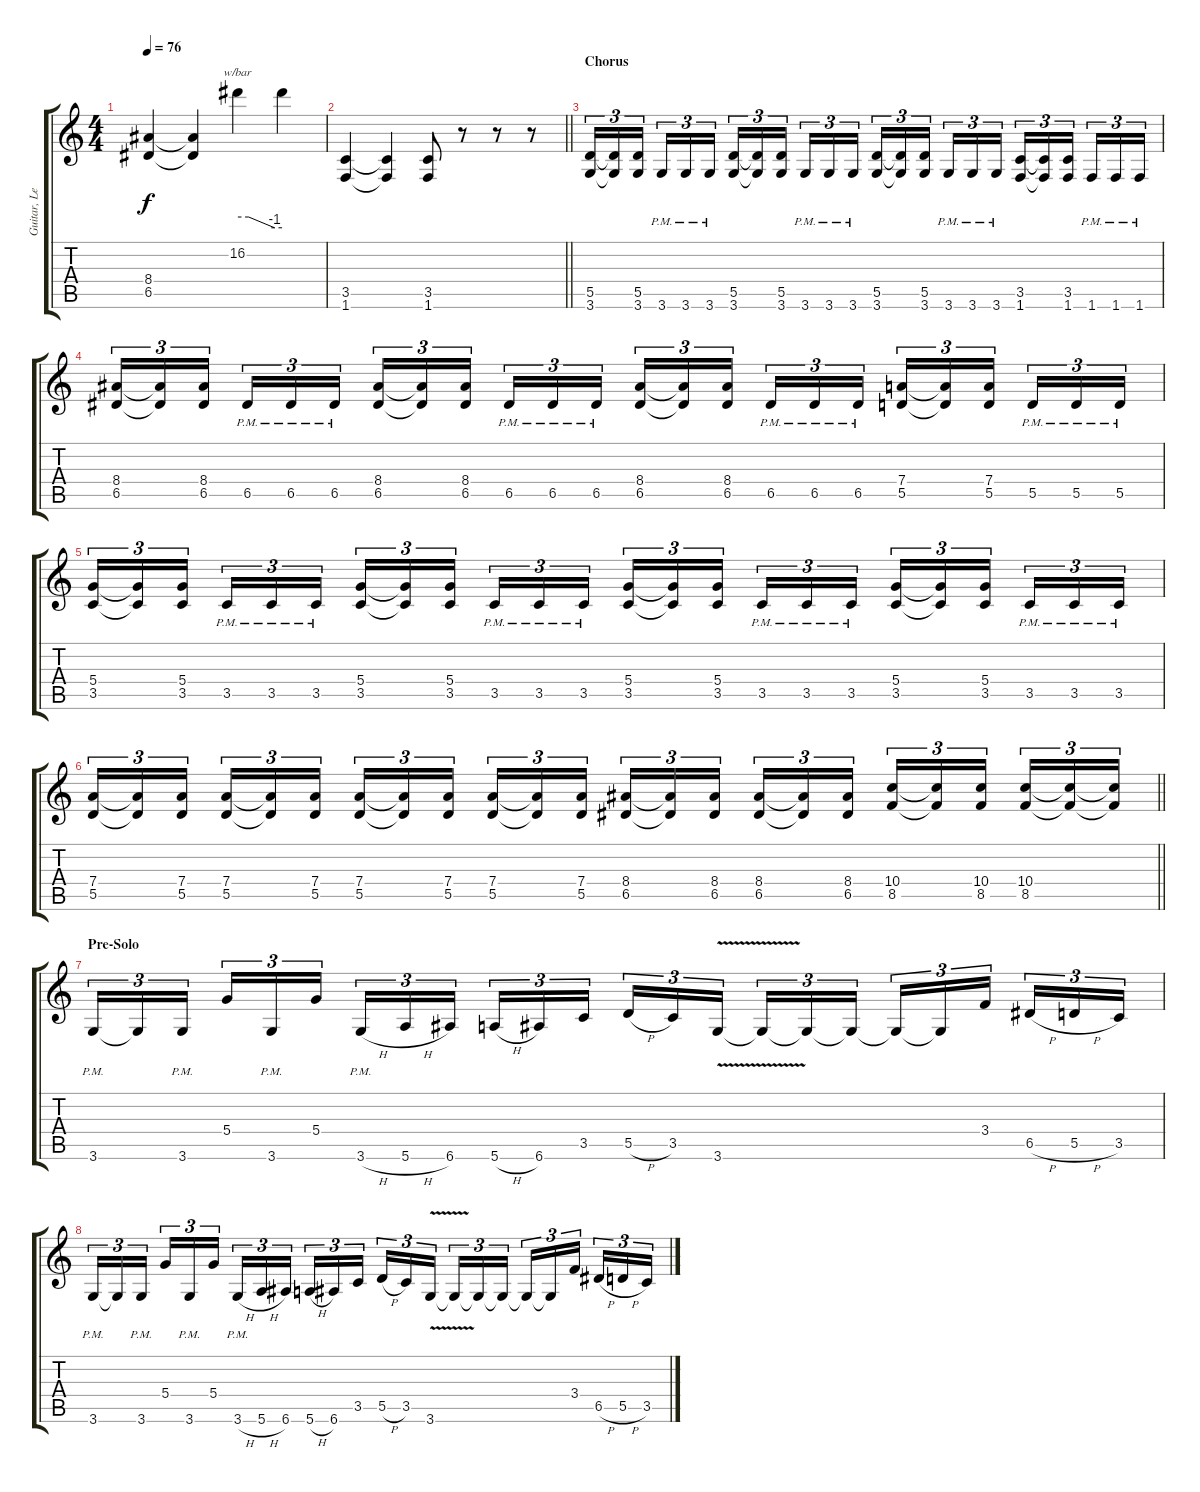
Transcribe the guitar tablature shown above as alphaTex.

\track ("Guitar, Lead" "Guitar, Le") {instrument distortionguitar}
\staff {score tabs}
\tuning (E4 B3 G3 D3 A2 E2) {hide}
\ts (4 4)
\tempo 76
\clef g2
\ks c
(8.4 6.5).4{dy f} (8.4{t} 6.5{t}).4 16.2.4{tbe (custom default 0 0 15 0 50 -4 60 -4)} 16.2{t}.4 |
\barLineRight lightlight
(3.5 1.6).4 (3.5{t} 1.6{t}).4 (3.5 1.6).8 r.8 r.8 r.8 |
\section ("" "Chorus")
(5.5 3.6).16{tu (3 2)} (5.5{t} 3.6{t}).16{tu (3 2)} (5.5 3.6).16{tu (3 2) beam splitsecondary} 3.6{pm}.16{tu (3 2)} 3.6{pm}.16{tu (3 2)} 3.6{pm}.16{tu (3 2)} (5.5 3.6).16{tu (3 2)} (5.5{t} 3.6{t}).16{tu (3 2)} (5.5 3.6).16{tu (3 2) beam splitsecondary} 3.6{pm}.16{tu (3 2)} 3.6{pm}.16{tu (3 2)} 3.6{pm}.16{tu (3 2)} (5.5 3.6).16{tu (3 2)} (5.5{t} 3.6{t}).16{tu (3 2)} (5.5 3.6).16{tu (3 2) beam splitsecondary} 3.6{pm}.16{tu (3 2)} 3.6{pm}.16{tu (3 2)} 3.6{pm}.16{tu (3 2)} (3.5 1.6).16{tu (3 2)} (3.5{t} 1.6{t}).16{tu (3 2)} (3.5 1.6).16{tu (3 2) beam splitsecondary} 1.6{pm}.16{tu (3 2)} 1.6{pm}.16{tu (3 2)} 1.6{pm}.16{tu (3 2)} |
(8.4 6.5).16{tu (3 2)} (8.4{t} 6.5{t}).16{tu (3 2)} (8.4 6.5).16{tu (3 2) beam splitsecondary} 6.5{pm}.16{tu (3 2)} 6.5{pm}.16{tu (3 2)} 6.5{pm}.16{tu (3 2)} (8.4 6.5).16{tu (3 2)} (8.4{t} 6.5{t}).16{tu (3 2)} (8.4 6.5).16{tu (3 2) beam splitsecondary} 6.5{pm}.16{tu (3 2)} 6.5{pm}.16{tu (3 2)} 6.5{pm}.16{tu (3 2)} (8.4 6.5).16{tu (3 2)} (8.4{t} 6.5{t}).16{tu (3 2)} (8.4 6.5).16{tu (3 2) beam splitsecondary} 6.5{pm}.16{tu (3 2)} 6.5{pm}.16{tu (3 2)} 6.5{pm}.16{tu (3 2)} (7.4 5.5).16{tu (3 2)} (7.4{t} 5.5{t}).16{tu (3 2)} (7.4 5.5).16{tu (3 2) beam splitsecondary} 5.5{pm}.16{tu (3 2)} 5.5{pm}.16{tu (3 2)} 5.5{pm}.16{tu (3 2)} |
(5.4 3.5).16{tu (3 2)} (5.4{t} 3.5{t}).16{tu (3 2)} (5.4 3.5).16{tu (3 2) beam splitsecondary} 3.5{pm}.16{tu (3 2)} 3.5{pm}.16{tu (3 2)} 3.5{pm}.16{tu (3 2)} (5.4 3.5).16{tu (3 2)} (5.4{t} 3.5{t}).16{tu (3 2)} (5.4 3.5).16{tu (3 2) beam splitsecondary} 3.5{pm}.16{tu (3 2)} 3.5{pm}.16{tu (3 2)} 3.5{pm}.16{tu (3 2)} (5.4 3.5).16{tu (3 2)} (5.4{t} 3.5{t}).16{tu (3 2)} (5.4 3.5).16{tu (3 2) beam splitsecondary} 3.5{pm}.16{tu (3 2)} 3.5{pm}.16{tu (3 2)} 3.5{pm}.16{tu (3 2)} (5.4 3.5).16{tu (3 2)} (5.4{t} 3.5{t}).16{tu (3 2)} (5.4 3.5).16{tu (3 2) beam splitsecondary} 3.5{pm}.16{tu (3 2)} 3.5{pm}.16{tu (3 2)} 3.5{pm}.16{tu (3 2)} |
\barLineRight lightlight
(7.4 5.5).16{tu (3 2)} (7.4{t} 5.5{t}).16{tu (3 2)} (7.4 5.5).16{tu (3 2) beam splitsecondary} (7.4 5.5).16{tu (3 2)} (7.4{t} 5.5{t}).16{tu (3 2)} (7.4 5.5).16{tu (3 2)} (7.4 5.5).16{tu (3 2)} (7.4{t} 5.5{t}).16{tu (3 2)} (7.4 5.5).16{tu (3 2) beam splitsecondary} (7.4 5.5).16{tu (3 2)} (7.4{t} 5.5{t}).16{tu (3 2)} (7.4 5.5).16{tu (3 2)} (8.4 6.5).16{tu (3 2)} (8.4{t} 6.5{t}).16{tu (3 2)} (8.4 6.5).16{tu (3 2) beam splitsecondary} (8.4 6.5).16{tu (3 2)} (8.4{t} 6.5{t}).16{tu (3 2)} (8.4 6.5).16{tu (3 2)} (10.4 8.5).16{tu (3 2)} (10.4{t} 8.5{t}).16{tu (3 2)} (10.4 8.5).16{tu (3 2) beam splitsecondary} (10.4 8.5).16{tu (3 2)} (10.4{t} 8.5{t}).16{tu (3 2)} (10.4{t} 8.5{t}).16{tu (3 2)} |
\section ("" "Pre-Solo")
3.6{pm}.16{tu (3 2)} 3.6{t}.16{tu (3 2)} 3.6{pm}.16{tu (3 2) beam splitsecondary} 5.4.16{tu (3 2)} 3.6{pm}.16{tu (3 2)} 5.4.16{tu (3 2)} 3.6{h pm}.16{tu (3 2)} 5.6{h}.16{tu (3 2)} 6.6.16{tu (3 2) beam splitsecondary} 5.6{h}.16{tu (3 2)} 6.6.16{tu (3 2)} 3.5.16{tu (3 2)} 5.5{h}.16{tu (3 2)} 3.5.16{tu (3 2)} 3.6{v}.16{tu (3 2) beam splitsecondary} 3.6{t}.16{tu (3 2)} 3.6{t}.16{tu (3 2)} 3.6{t}.16{tu (3 2)} 3.6{t}.16{tu (3 2)} 3.6{t}.16{tu (3 2)} 3.4.16{tu (3 2) beam splitsecondary} 6.5{h}.16{tu (3 2)} 5.5{h}.16{tu (3 2)} 3.5.16{tu (3 2)} |
3.6{pm}.16{tu (3 2)} 3.6{t}.16{tu (3 2)} 3.6{pm}.16{tu (3 2) beam splitsecondary} 5.4.16{tu (3 2)} 3.6{pm}.16{tu (3 2)} 5.4.16{tu (3 2)} 3.6{h pm}.16{tu (3 2)} 5.6{h}.16{tu (3 2)} 6.6.16{tu (3 2) beam splitsecondary} 5.6{h}.16{tu (3 2)} 6.6.16{tu (3 2)} 3.5.16{tu (3 2)} 5.5{h}.16{tu (3 2)} 3.5.16{tu (3 2)} 3.6{v}.16{tu (3 2) beam splitsecondary} 3.6{t}.16{tu (3 2)} 3.6{t}.16{tu (3 2)} 3.6{t}.16{tu (3 2)} 3.6{t}.16{tu (3 2)} 3.6{t}.16{tu (3 2)} 3.4.16{tu (3 2) beam splitsecondary} 6.5{h}.16{tu (3 2)} 5.5{h}.16{tu (3 2)} 3.5.16{tu (3 2)}
